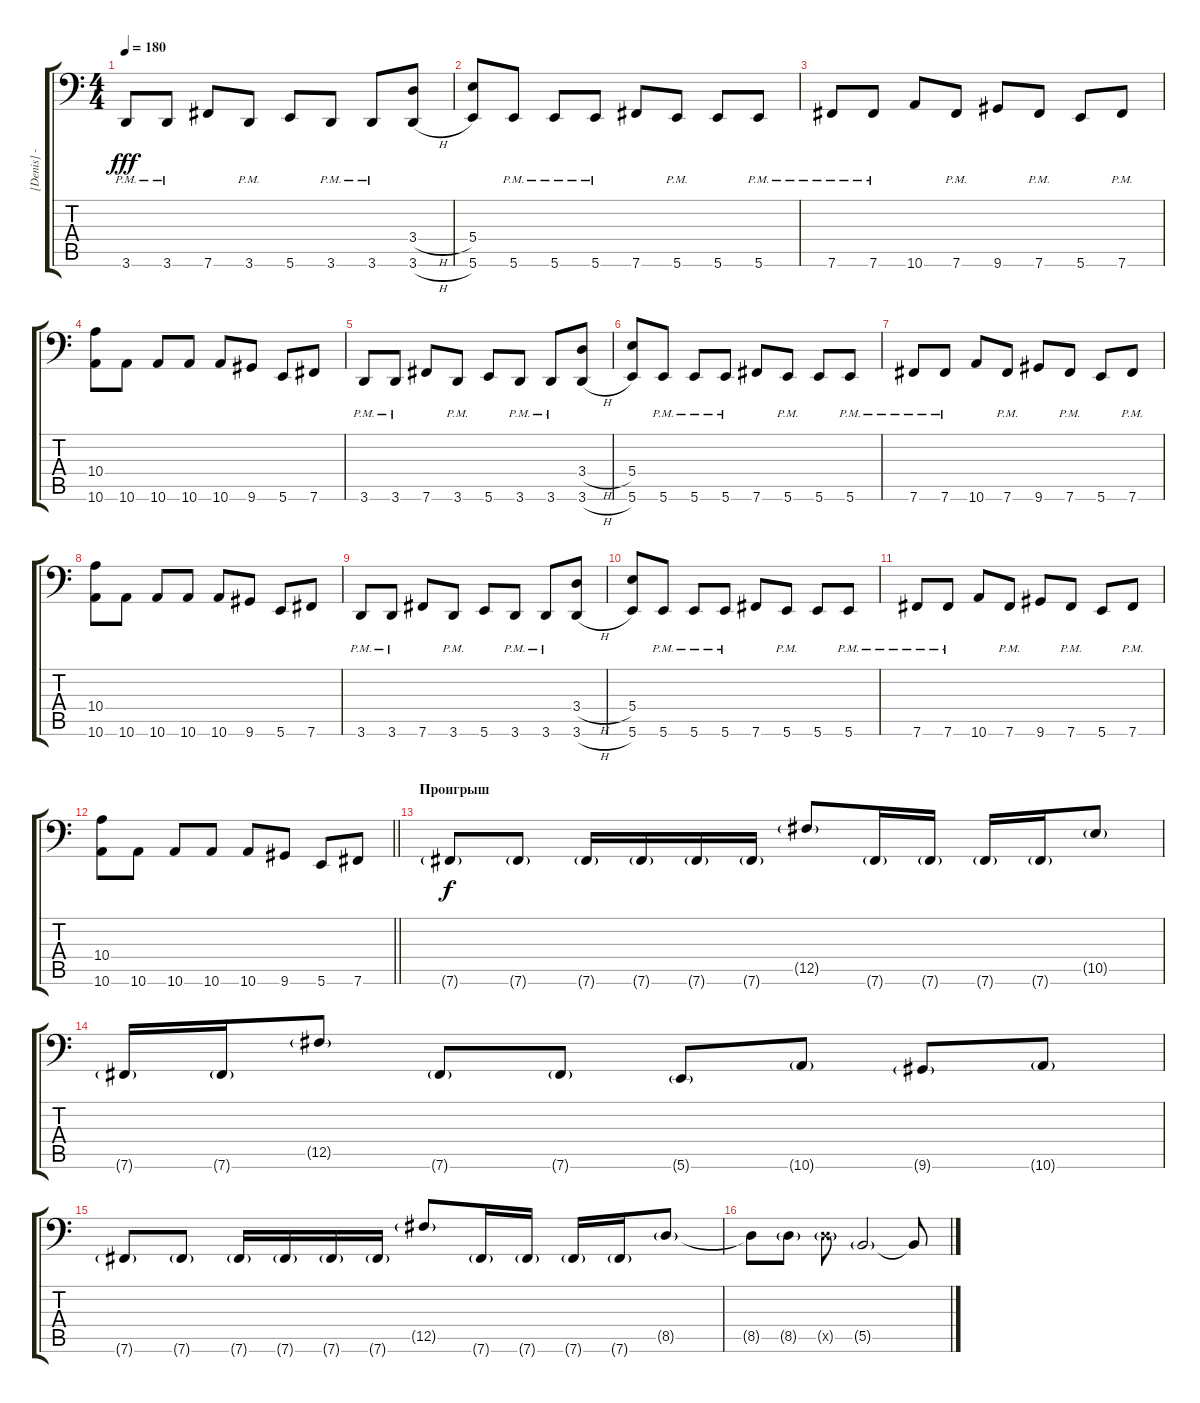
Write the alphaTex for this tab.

\track ("[Denis] - Bass Guitar" "[Denis] - ") {instrument electricbasspick}
\staff {score tabs}
\tuning (Db3 Ab2 E2 B1 Gb1 B0) {hide}
\ts (4 4)
\tempo 180
\clef f4
\ks c
3.6{pm}.8{dy fff} 3.6{pm}.8 7.6.8 3.6{pm}.8 5.6.8 3.6{pm}.8 3.6{pm}.8 (3.4{h} 3.6{h}).8 |
(5.4 5.6).8 5.6{pm}.8 5.6{pm}.8 5.6{pm}.8 7.6.8 5.6{pm}.8 5.6.8 5.6{pm}.8 |
7.6{pm}.8 7.6{pm}.8 10.6.8 7.6{pm}.8 9.6.8 7.6{pm}.8 5.6.8 7.6{pm}.8 |
(10.4 10.6).8 10.6.8 10.6.8 10.6.8 10.6.8 9.6.8 5.6.8 7.6.8 |
3.6{pm}.8 3.6{pm}.8 7.6.8 3.6{pm}.8 5.6.8 3.6{pm}.8 3.6{pm}.8 (3.4{h} 3.6{h}).8 |
(5.4 5.6).8 5.6{pm}.8 5.6{pm}.8 5.6{pm}.8 7.6.8 5.6{pm}.8 5.6.8 5.6{pm}.8 |
7.6{pm}.8 7.6{pm}.8 10.6.8 7.6{pm}.8 9.6.8 7.6{pm}.8 5.6.8 7.6{pm}.8 |
(10.4 10.6).8 10.6.8 10.6.8 10.6.8 10.6.8 9.6.8 5.6.8 7.6.8 |
3.6{pm}.8 3.6{pm}.8 7.6.8 3.6{pm}.8 5.6.8 3.6{pm}.8 3.6{pm}.8 (3.4{h} 3.6{h}).8 |
(5.4 5.6).8 5.6{pm}.8 5.6{pm}.8 5.6{pm}.8 7.6.8 5.6{pm}.8 5.6.8 5.6{pm}.8 |
7.6{pm}.8 7.6{pm}.8 10.6.8 7.6{pm}.8 9.6.8 7.6{pm}.8 5.6.8 7.6{pm}.8 |
\barLineRight lightlight
(10.4 10.6).8 10.6.8 10.6.8 10.6.8 10.6.8 9.6.8 5.6.8 7.6.8 |
\section ("" "Проигрыш")
7.6{g}.8{dy f} 7.6{g}.8 7.6{g}.16 7.6{g}.16 7.6{g}.16 7.6{g}.16 12.5{g}.8 7.6{g}.16 7.6{g}.16 7.6{g}.16 7.6{g}.16 10.5{g}.8 |
7.6{g}.16 7.6{g}.16 12.5{g}.8 7.6{g}.8 7.6{g}.8 5.6{g}.8 10.6{g}.8 9.6{g}.8 10.6{g}.8 |
7.6{g}.8 7.6{g}.8 7.6{g}.16 7.6{g}.16 7.6{g}.16 7.6{g}.16 12.5{g}.8 7.6{g}.16 7.6{g}.16 7.6{g}.16 7.6{g}.16 8.5{g}.8 |
8.5{t}.8 8.5{g}.8 8.5{g x}.8 5.5{g}.2 5.5{t}.8
